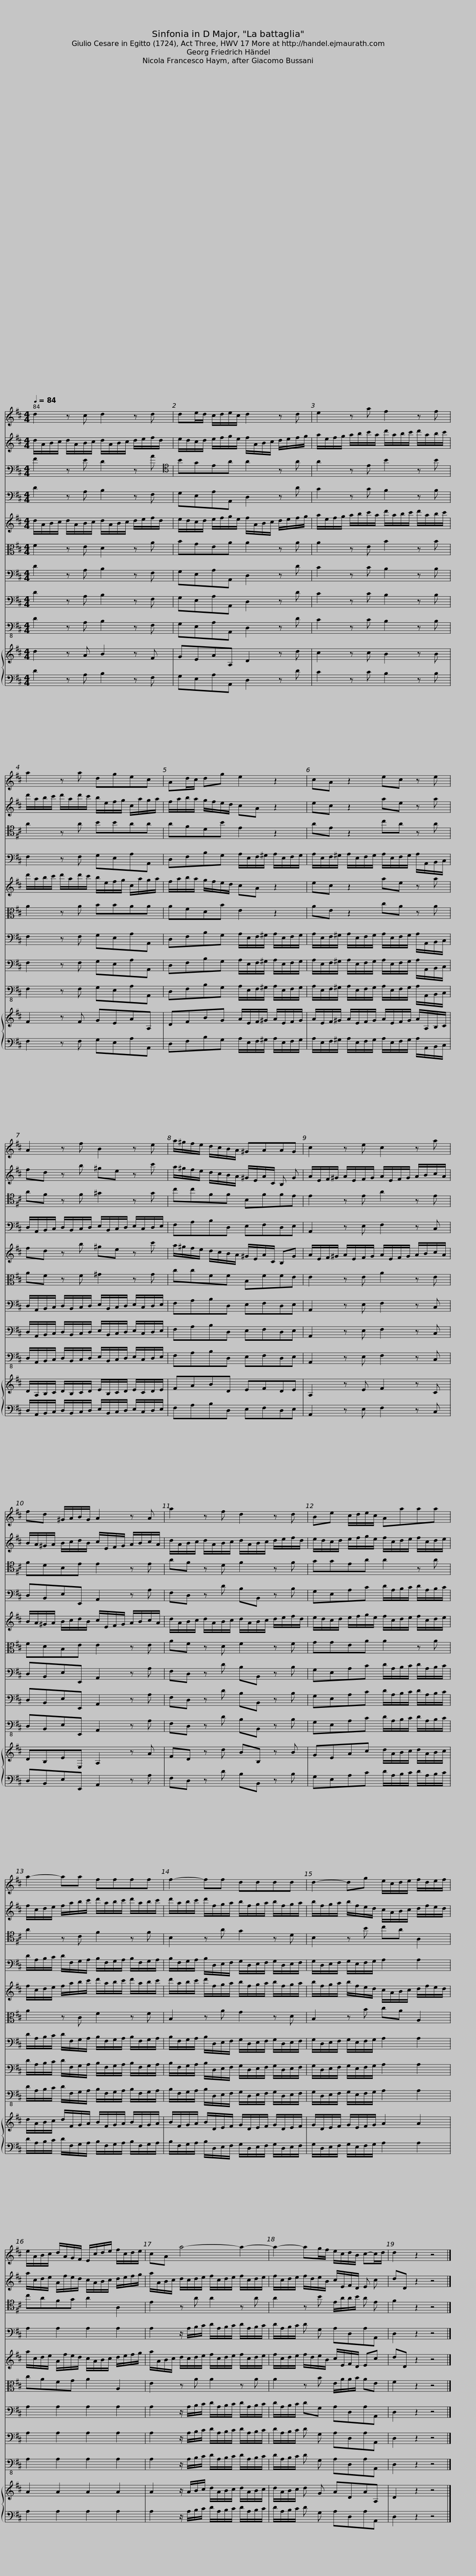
X:1
%%score 1 2 3 4 5 6 7 8 9 { 10 | 11 }
L:1/8
Q:1/4=84
M:4/4
I:linebreak $
K:D
V:1 treble
V:2 treble
V:3 bass
V:4 bass
V:5 treble
V:6 alto
V:7 bass
V:8 bass
V:9 bass-8
V:10 treble
V:11 bass
V:1
 d2 z c d2 z d | de/d/ c/d/e/c/ d2 z d |$ e2 z a f2 z f | a2 z a dgec |$ Ad/c/ dg e2 z2 | %5
 cA z2 ec z e | A2 z f B2 z e |$ a/^g/f/e/ d/c/B/A/ ^GAAG | c2 z e c2 z a | fd ^G/A/B/G/ A2 z A |$ %10
 a2 z f d2 z d | Be c/d/e/c/ Aaaa |$ a2- aa ffff | f2- ff dddd |$ d2- dg e/c/d/e/ f/d/e/f/ | %15
 e/A/B/c/ d/A/G/F/ E/c/d/e/ f/c/d/e/ | cA a4- a2- |$ a2- ag/f/ e/c/d/B/ c-c/d/ | d2 z2 z4 |] %19
V:2
 d/A/B/c/ d/A/B/c/ d/A/B/c/ d/e/f/d/ | e/d/c/d/ e/f/g/e/ f/A/B/c/ d/e/f/g/ |$ a/e/f/g/ a/b/c'/a/ d'/a/b/c'/ d'/a/b/c'/ | d'/a/b/c'/ d'/a/d'/c'/ b/e/f/g/ c/a/g/a/ |$ f/a/b/a/ g/f/e/d/ cA z2 | %5
 ec z2 ae z a | fd z b ^ge z c' |$ a/^g/f/e/ d/c/B/A/ ^G/E/A/C/ B, G | A/E/F/^G/ A/E/F/G/ A/E/F/G/ A/B/c/A/ | B/A/^G/A/ B/c/d/B/ c/E/F/G/ A/B/c/A/ |$ %10
 d/A/B/c/ d/A/B/c/ d/A/B/c/ d/e/f/d/ | e/d/c/d/ e/f/g/e/ f/c/d/e/ f/c/d/e/ |$ f/c/d/e/ f/a/b/c'/ d'/a/b/c'/ d'/a/b/c'/ | d'/a/b/c'/ d'/f/g/a/ b/f/g/a/ b/f/g/a/ |$ b/f/g/a/ b/f/e/d/ c/A/B/c/ d/f/e/d/ | %15
 a/c/d/e/ A/f/e/d/ c/A/B/c/ d/e/f/g/ | a/A/B/c/ d/c/d/e/ f/c/d/e/ f/c/d/e/ |$ f/c/d/e/ f/d/e/B/ c/E/F/D/ E c | dD z2 z4 |] %19
V:3
 F2 z E D2 z A |[K:tenor] BGEA A2 z A |$ A2 z E B2 z B | A2 z A BBAA |$ AFDB E2 z2 | %5
 AE z2 cA z A | AF z F ^G2 z G |$ ccFF B,FFE | E2 z E A2 z E | FDB,E E2 z E |$ %10
 AF z D F2 z F | GGEA A2 z A |$ A2 z C F2 z F | B,2 z A G2 z D |$ B,2 z B cA A,2 | %15
 cAFG A2 A,2 | E2 z A A2 z A |$ A2 z B E/A/A/B/ A E | F2 z2 z4 |] %19
V:4
 D2 z A, B,2 z F, | G,E,A,A,, D,2 z D |$ C2 z C B,2 z B, | F,2 z F, G,E,A,A,, |$ D,F,B,G, A,/E,/F,/^G,/ A,/E,/F,/G,/ | %5
 A,/E,/F,/^G,/ A,/E,/F,/G,/ A,/E,/F,/G,/ A,/A,,/B,,/C,/ | D,/A,,/B,,/C,/ D,/B,,/C,/D,/ E,/B,,/C,/D,/ E,/C,/D,/E,/ |$ F,A,B,D, E,F,D,E, | A,,2 z E, F,2 z C, | D,B,,E,E,, A,,2 z A, |$ %10
 F,D, z D B,B,, z B, | G,E,A,C D/A,/B,/C/ D/A,/B,/C/ |$ D/A,/B,/C/ D/F,/G,/A,/ B,/F,/G,/A,/ B,/F,/G,/A,/ | B,/F,/G,/A,/ B,/D,/E,/F,/ G,/D,/E,/F,/ G,/D,/E,/F,/ |$ G,/D,/E,/F,/ G,/E,/F,/G,/ A,2 A,2 | %15
 A,2 A,2 A,2 A,2 | A,2 z/ A,/B,/C/ D/A,/B,/C/ D/A,/B,/C/ |$ D/A,/B,/C/ D G, A,D,A,A,, | D,2 z2 z4 |] %19
V:5
 d/A/B/c/ d/A/B/c/ d/A/B/c/ d/e/f/d/ | e/d/c/d/ e/f/g/e/ f/A/B/c/ d/e/f/g/ |$ a/e/f/g/ a/b/c'/a/ d'/a/b/c'/ d'/a/b/c'/ | d'/a/b/c'/ d'/a/d'/c'/ b/e/f/g/ c/a/g/a/ |$ f/a/b/a/ g/f/e/d/ cA z2 | %5
 ec z2 ae z a | fd z b ^ge z c' |$ a/^g/f/e/ d/c/B/A/ ^G/E/A/C/ B,G | A/E/F/^G/ A/E/F/G/ A/E/F/G/ A/B/c/A/ | B/A/^G/A/ B/c/d/B/ c/E/F/G/ A/B/c/A/ |$ %10
 d/A/B/c/ d/A/B/c/ d/A/B/c/ d/e/f/d/ | e/d/c/d/ e/f/g/e/ f/c/d/e/ f/c/d/e/ |$ f/c/d/e/ f/a/b/c'/ d'/a/b/c'/ d'/a/b/c'/ | d'/a/b/c'/ d'/f/g/a/ b/f/g/a/ b/f/g/a/ |$ b/f/g/a/ b/f/e/d/ c/A/B/c/ d/f/e/d/ | %15
 a/c/d/e/ A/f/e/d/ c/A/B/c/ d/e/f/g/ | a/A/B/c/ d/c/d/e/ f/c/d/e/ f/c/d/e/ |$ f/c/d/e/ f/d/e/B/ c/E/F/D/ Ec | dD z2 z4 |] %19
V:6
 F2 z E D2 z A | BGEA A2 z A |$ A2 z E B2 z B | A2 z A BBAA |$ AFDB E2 z2 | %5
 AE z2 cA z A | AF z F ^G2 z G |$ ccFF B,FFE | E2 z E A2 z E | FDB,E E2 z E |$ %10
 AF z D F2 z F | GGEA A2 z A |$ A2 z C F2 z F | B,2 z A G2 z D |$ B,2 z B cA A,2 | %15
 cAFG A2 A,2 | E2 z A A2 z A |$ A2 z B E/A/A/B/ AE | F2 z2 z4 |] %19
V:7
 D2 z A, B,2 z F, | G,E,A,A,, D,2 z D |$ C2 z C B,2 z B, | F,2 z F, G,E,A,A,, |$ D,F,B,G, A,/E,/F,/^G,/ A,/E,/F,/G,/ | %5
 A,/E,/F,/^G,/ A,/E,/F,/G,/ A,/E,/F,/G,/ A,/A,,/B,,/C,/ | D,/A,,/B,,/C,/ D,/B,,/C,/D,/ E,/B,,/C,/D,/ E,/C,/D,/E,/ |$ F,A,B,D, E,F,D,E, | A,,2 z E, F,2 z C, | D,B,,E,E,, A,,2 z A, |$ %10
 F,D, z D B,B,, z B, | G,E,A,C D/A,/B,/C/ D/A,/B,/C/ |$ D/A,/B,/C/ D/F,/G,/A,/ B,/F,/G,/A,/ B,/F,/G,/A,/ | B,/F,/G,/A,/ B,/D,/E,/F,/ G,/D,/E,/F,/ G,/D,/E,/F,/ |$ G,/D,/E,/F,/ G,/E,/F,/G,/ A,2 A,2 | %15
 A,2 A,2 A,2 A,2 | A,2 z/ A,/B,/C/ D/A,/B,/C/ D/A,/B,/C/ |$ D/A,/B,/C/ DG, A,D,A,A,, | D,2 z2 z4 |] %19
V:8
 D2 z A, B,2 z F, | G,E,A,A,, D,2 z D |$ C2 z C B,2 z B, | F,2 z F, G,E,A,A,, |$ D,F,B,G, A,/E,/F,/^G,/ A,/E,/F,/G,/ | %5
 A,/E,/F,/^G,/ A,/E,/F,/G,/ A,/E,/F,/G,/ A,/A,,/B,,/C,/ | D,/A,,/B,,/C,/ D,/B,,/C,/D,/ E,/B,,/C,/D,/ E,/C,/D,/E,/ |$ F,A,B,D, E,F,D,E, | A,,2 z E, F,2 z C, | D,B,,E,E,, A,,2 z A, |$ %10
 F,D, z D B,B,, z B, | G,E,A,C D/A,/B,/C/ D/A,/B,/C/ |$ D/A,/B,/C/ D/F,/G,/A,/ B,/F,/G,/A,/ B,/F,/G,/A,/ | B,/F,/G,/A,/ B,/D,/E,/F,/ G,/D,/E,/F,/ G,/D,/E,/F,/ |$ G,/D,/E,/F,/ G,/E,/F,/G,/ A,2 A,2 | %15
 A,2 A,2 A,2 A,2 | A,2 z/ A,/B,/C/ D/A,/B,/C/ D/A,/B,/C/ |$ D/A,/B,/C/ D G, A,D,A,A,, | D,2 z2 z4 |] %19
V:9
 D2 z A, B,2 z F, | G,E,A,A,, D,2 z D |$ C2 z C B,2 z B, | F,2 z F, G,E,A,A,, |$ D,F,B,G, A,/E,/F,/^G,/ A,/E,/F,/G,/ | %5
 A,/E,/F,/^G,/ A,/E,/F,/G,/ A,/E,/F,/G,/ A,/A,,/B,,/C,/ | D,/A,,/B,,/C,/ D,/B,,/C,/D,/ E,/B,,/C,/D,/ E,/C,/D,/E,/ |$ F,A,B,D, E,F,D,E, | A,,2 z E, F,2 z C, | D,B,,E,E,, A,,2 z A, |$ %10
 F,D, z D B,B,, z B, | G,E,A,C D/A,/B,/C/ D/A,/B,/C/ |$ D/A,/B,/C/ D/F,/G,/A,/ B,/F,/G,/A,/ B,/F,/G,/A,/ | B,/F,/G,/A,/ B,/D,/E,/F,/ G,/D,/E,/F,/ G,/D,/E,/F,/ |$ G,/D,/E,/F,/ G,/E,/F,/G,/ A,2 A,2 | %15
 A,2 A,2 A,2 A,2 | A,2 z/ A,/B,/C/ D/A,/B,/C/ D/A,/B,/C/ |$ D/A,/B,/C/ D G, A,D,A,A,, | D,2 z2 z4 |] %19
V:10
 d2 z A B2 z F | GEAA, D2 z d |$ c2 z c B2 z B | F2 z F GEAA, |$ DFBG A/E/F/^G/ A/E/F/G/ | %5
 A/E/F/^G/ A/E/F/G/ A/E/F/G/ A/A,/B,/C/ | D/A,/B,/C/ D/B,/C/D/ E/B,/C/D/ E/C/D/E/ |$ FABD EFDE | A,2 z E F2 z C | DB,EE, A,2 z A |$ %10
 FD z d BB, z B | GEAc d/A/B/c/ d/A/B/c/ |$ d/A/B/c/ d/F/G/A/ B/F/G/A/ B/F/G/A/ | B/F/G/A/ B/D/E/F/ G/D/E/F/ G/D/E/F/ |$ G/D/E/F/ G/E/F/G/ A2 A2 | %15
 A2 A2 A2 A2 | A2 z/ A/B/c/ d/A/B/c/ d/A/B/c/ |$ d/A/B/c/ d G ADAA, | D2 z2 z4 |] %19
V:11
 D2 z A, B,2 z F, | G,E,A,A,, D,2 z D |$ C2 z C B,2 z B, | F,2 z F, G,E,A,A,, |$ D,F,B,G, A,/E,/F,/^G,/ A,/E,/F,/G,/ | %5
 A,/E,/F,/^G,/ A,/E,/F,/G,/ A,/E,/F,/G,/ A,/A,,/B,,/C,/ | D,/A,,/B,,/C,/ D,/B,,/C,/D,/ E,/B,,/C,/D,/ E,/C,/D,/E,/ |$ F,A,B,D, E,F,D,E, | A,,2 z E, F,2 z C, | D,B,,E,E,, A,,2 z A, |$ %10
 F,D, z D B,B,, z B, | G,E,A,C D/A,/B,/C/ D/A,/B,/C/ |$ D/A,/B,/C/ D/F,/G,/A,/ B,/F,/G,/A,/ B,/F,/G,/A,/ | B,/F,/G,/A,/ B,/D,/E,/F,/ G,/D,/E,/F,/ G,/D,/E,/F,/ |$ G,/D,/E,/F,/ G,/E,/F,/G,/ A,2 A,2 | %15
 A,2 A,2 A,2 A,2 | A,2 z/ A,/B,/C/ D/A,/B,/C/ D/A,/B,/C/ |$ D/A,/B,/C/ D G, A,D,A,A,, | D,2 z2 z4 |] %19
